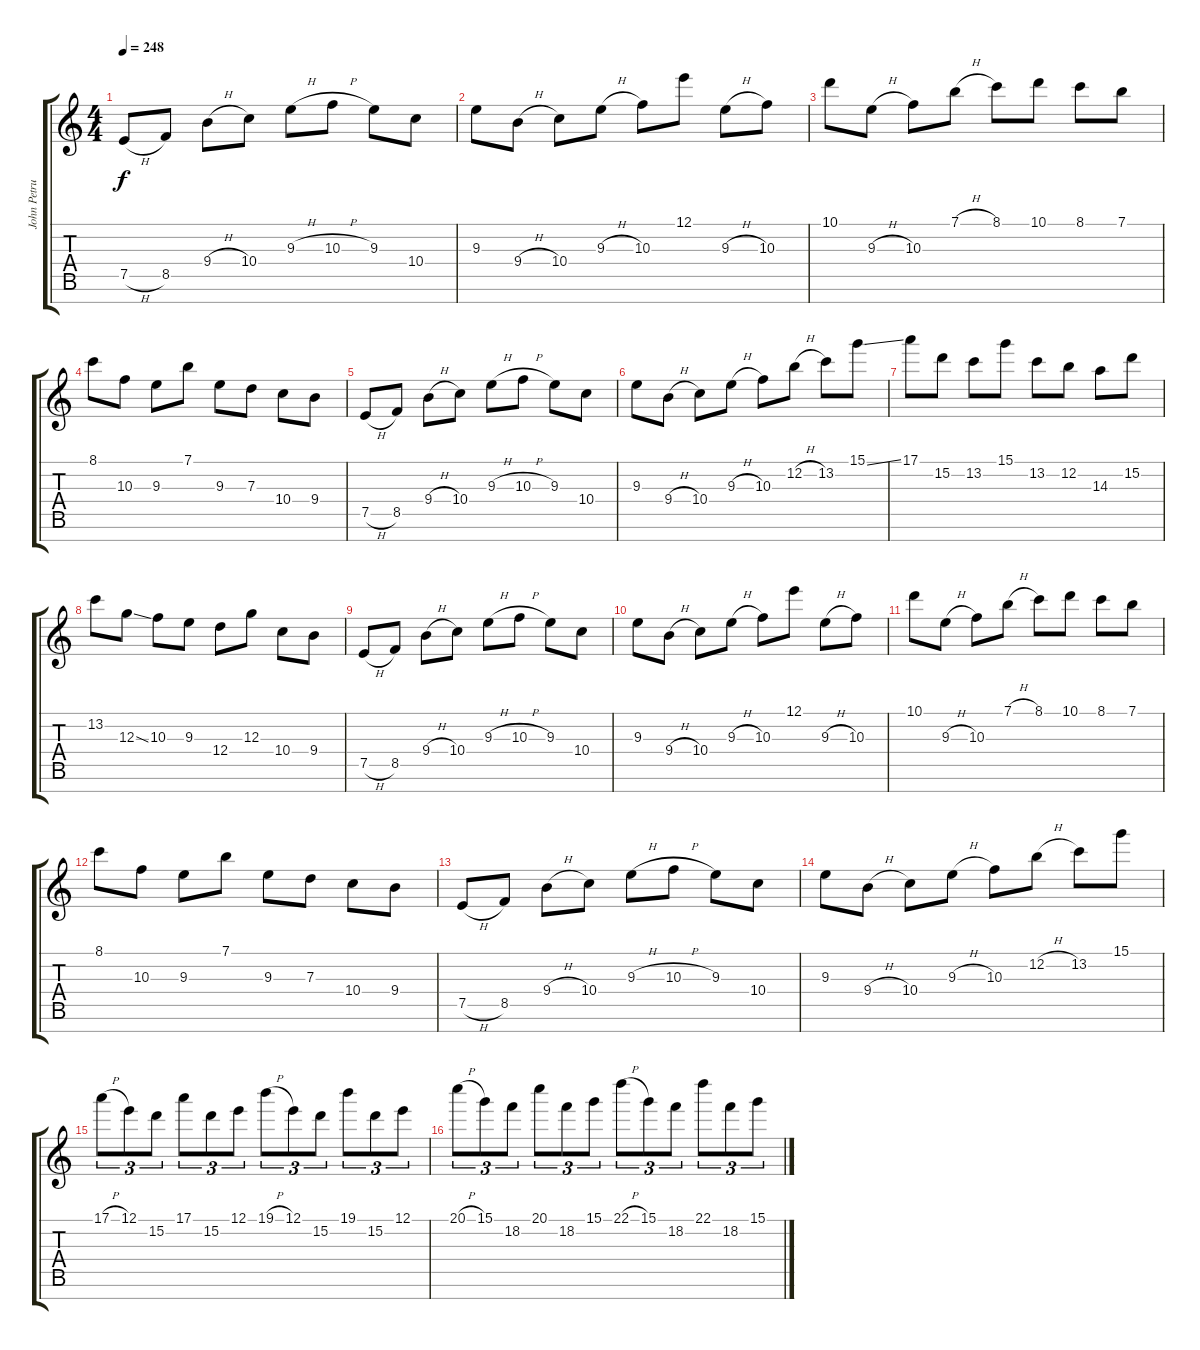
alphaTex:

\track ("John Petrucci - 7 String Guitar" "John Petru") {instrument distortionguitar}
\staff {score tabs}
\tuning (E4 B3 G3 D3 A2 E2 B1) {hide}
\ts (4 4)
\tempo 248
\clef g2
\ks c
7.5{h}.8{dy f} 8.5.8 9.4{h}.8 10.4.8 9.3{h}.8 10.3{h}.8 9.3.8 10.4.8 |
9.3.8 9.4{h}.8 10.4.8 9.3{h}.8 10.3.8 12.1.8 9.3{h}.8 10.3.8 |
10.1.8 9.3{h}.8 10.3.8 7.1{h}.8 8.1.8 10.1.8 8.1.8 7.1.8 |
8.1.8 10.3.8 9.3.8 7.1.8 9.3.8 7.3.8 10.4.8 9.4.8 |
7.5{h}.8 8.5.8 9.4{h}.8 10.4.8 9.3{h}.8 10.3{h}.8 9.3.8 10.4.8 |
9.3.8 9.4{h}.8 10.4.8 9.3{h}.8 10.3.8 12.2{h}.8 13.2.8 15.1{ss}.8 |
17.1.8 15.2.8 13.2.8 15.1.8 13.2.8 12.2.8 14.3.8 15.2.8 |
13.2.8 12.3{ss}.8 10.3.8 9.3.8 12.4.8 12.3.8 10.4.8 9.4.8 |
7.5{h}.8 8.5.8 9.4{h}.8 10.4.8 9.3{h}.8 10.3{h}.8 9.3.8 10.4.8 |
9.3.8 9.4{h}.8 10.4.8 9.3{h}.8 10.3.8 12.1.8 9.3{h}.8 10.3.8 |
10.1.8 9.3{h}.8 10.3.8 7.1{h}.8 8.1.8 10.1.8 8.1.8 7.1.8 |
8.1.8 10.3.8 9.3.8 7.1.8 9.3.8 7.3.8 10.4.8 9.4.8 |
7.5{h}.8 8.5.8 9.4{h}.8 10.4.8 9.3{h}.8 10.3{h}.8 9.3.8 10.4.8 |
9.3.8 9.4{h}.8 10.4.8 9.3{h}.8 10.3.8 12.2{h}.8 13.2.8 15.1.8 |
17.1{h}.8{tu (3 2)} 12.1.8{tu (3 2)} 15.2.8{tu (3 2)} 17.1.8{tu (3 2)} 15.2.8{tu (3 2)} 12.1.8{tu (3 2)} 19.1{h}.8{tu (3 2)} 12.1.8{tu (3 2)} 15.2.8{tu (3 2)} 19.1.8{tu (3 2)} 15.2.8{tu (3 2)} 12.1.8{tu (3 2)} |
20.1{h}.8{tu (3 2)} 15.1.8{tu (3 2)} 18.2.8{tu (3 2)} 20.1.8{tu (3 2)} 18.2.8{tu (3 2)} 15.1.8{tu (3 2)} 22.1{h}.8{tu (3 2)} 15.1.8{tu (3 2)} 18.2.8{tu (3 2)} 22.1.8{tu (3 2)} 18.2.8{tu (3 2)} 15.1.8{tu (3 2)}
